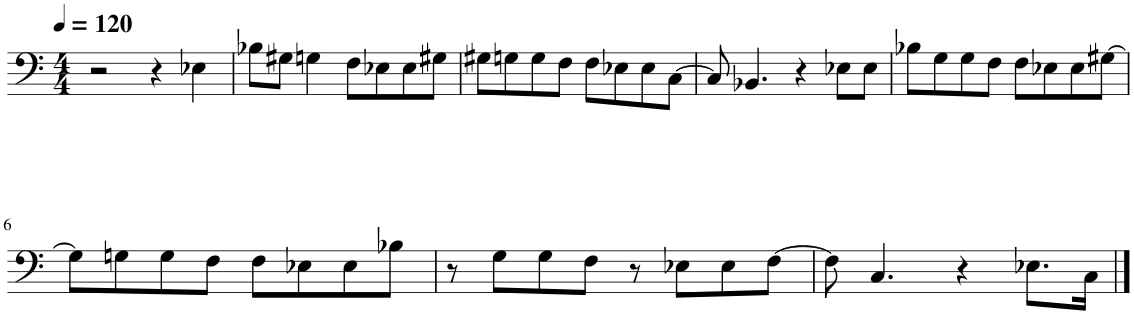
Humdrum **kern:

**kern
*part1
*staff1
*I"Piano, Piano
*I'Pno.
*clefF4
*k[]
*M4/4
*MM120
=1
2r
4r
4E-X\
=2
8B-X\L
8G#X\J
4Gn\
8F\L
8E-X\
8E-\
8G#X\J
=3
8G#X\L
8Gn\
8G\
8F\J
8F\L
8E-X\
8E-\
[8C\J
=4
8C/]
4.BB-X/
4r
8E-X\L
8E-\J
=5
8B-X\L
8G\
8G\
8F\J
8F\L
8E-X\
8E-\
[8G#X\J
!!LO:LB:g=z
=6
8G#\L]
8Gn\
8G\
8F\J
8F\L
8E-X\
8E-\
8B-X\J
=7
8r
8G\L
8G\
8F\J
8r
8E-X\L
8E-\
[8F\J
=8
8F\]
4.C/
4r
8.E-X\L
16C\Jk
==
*-
